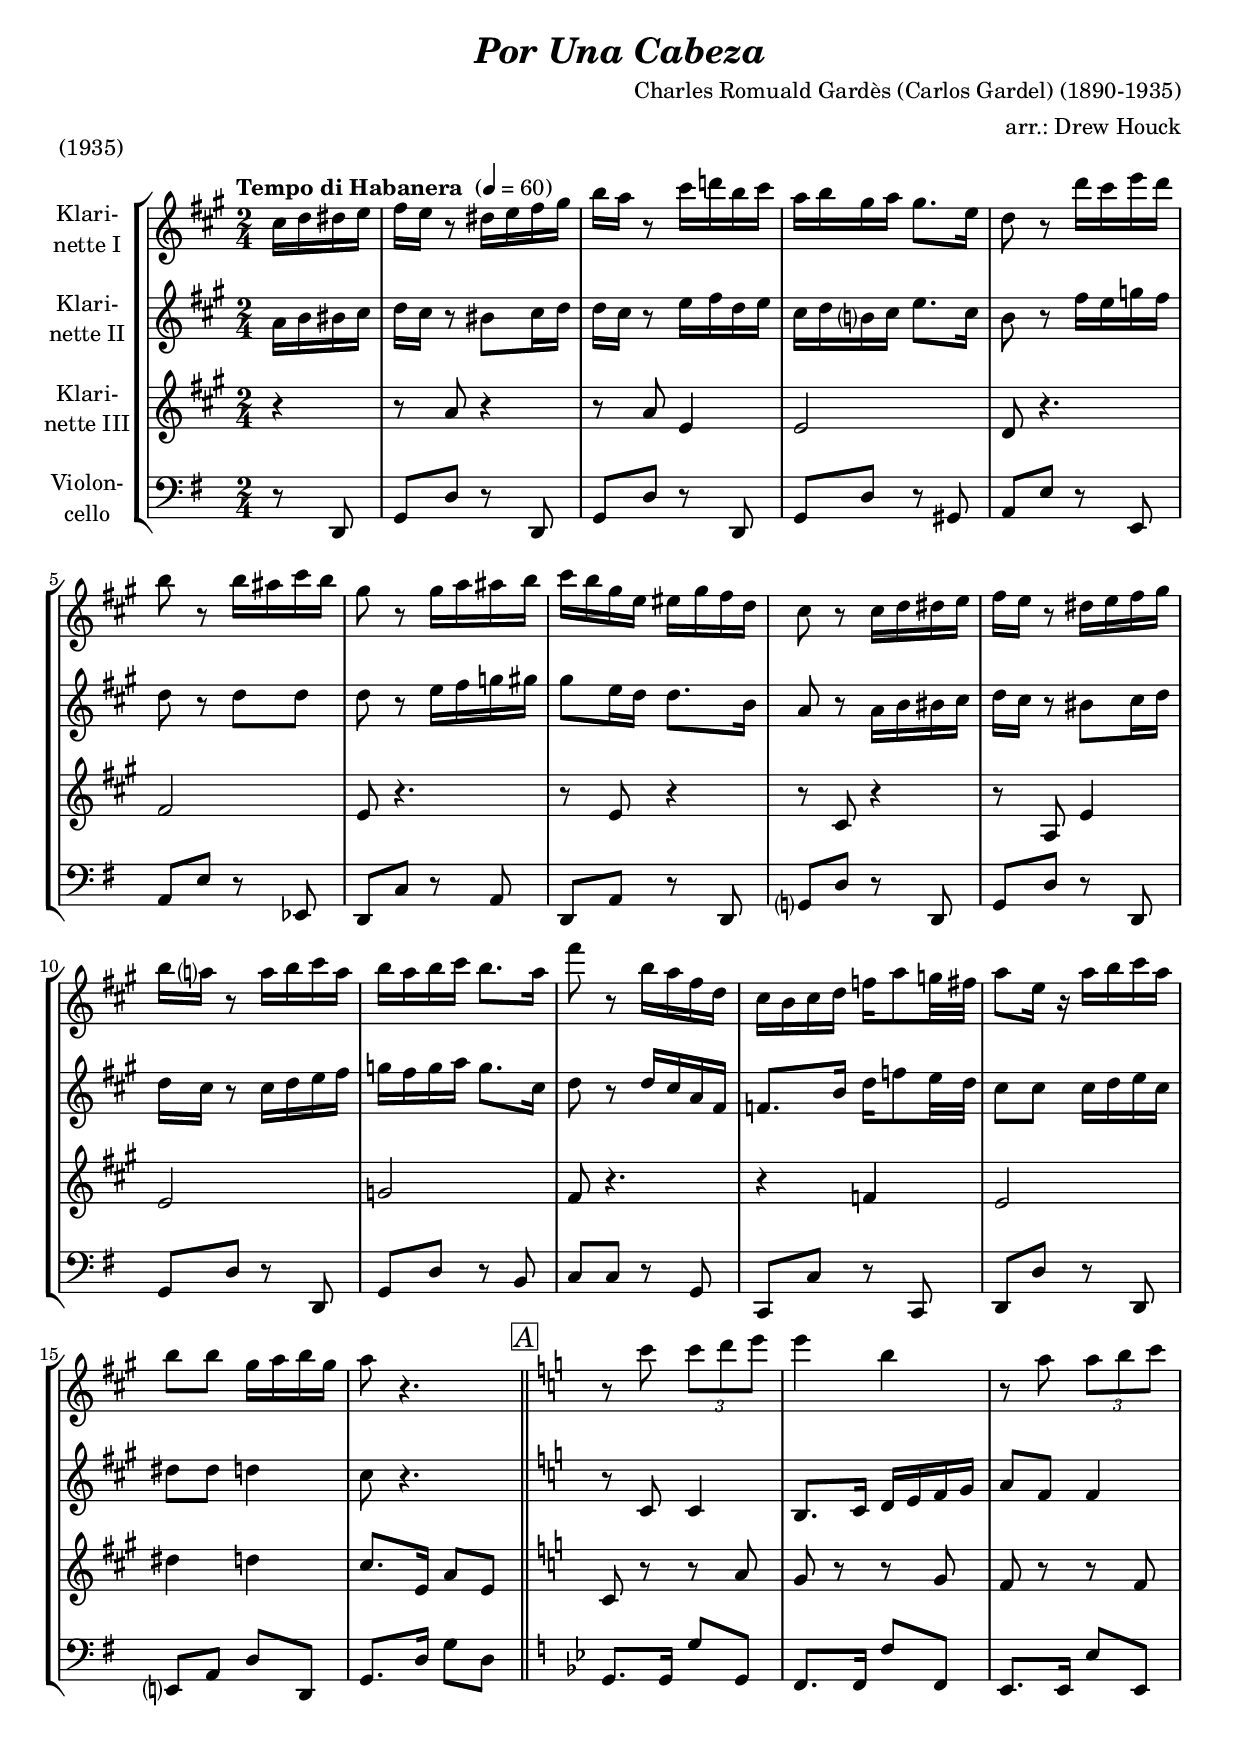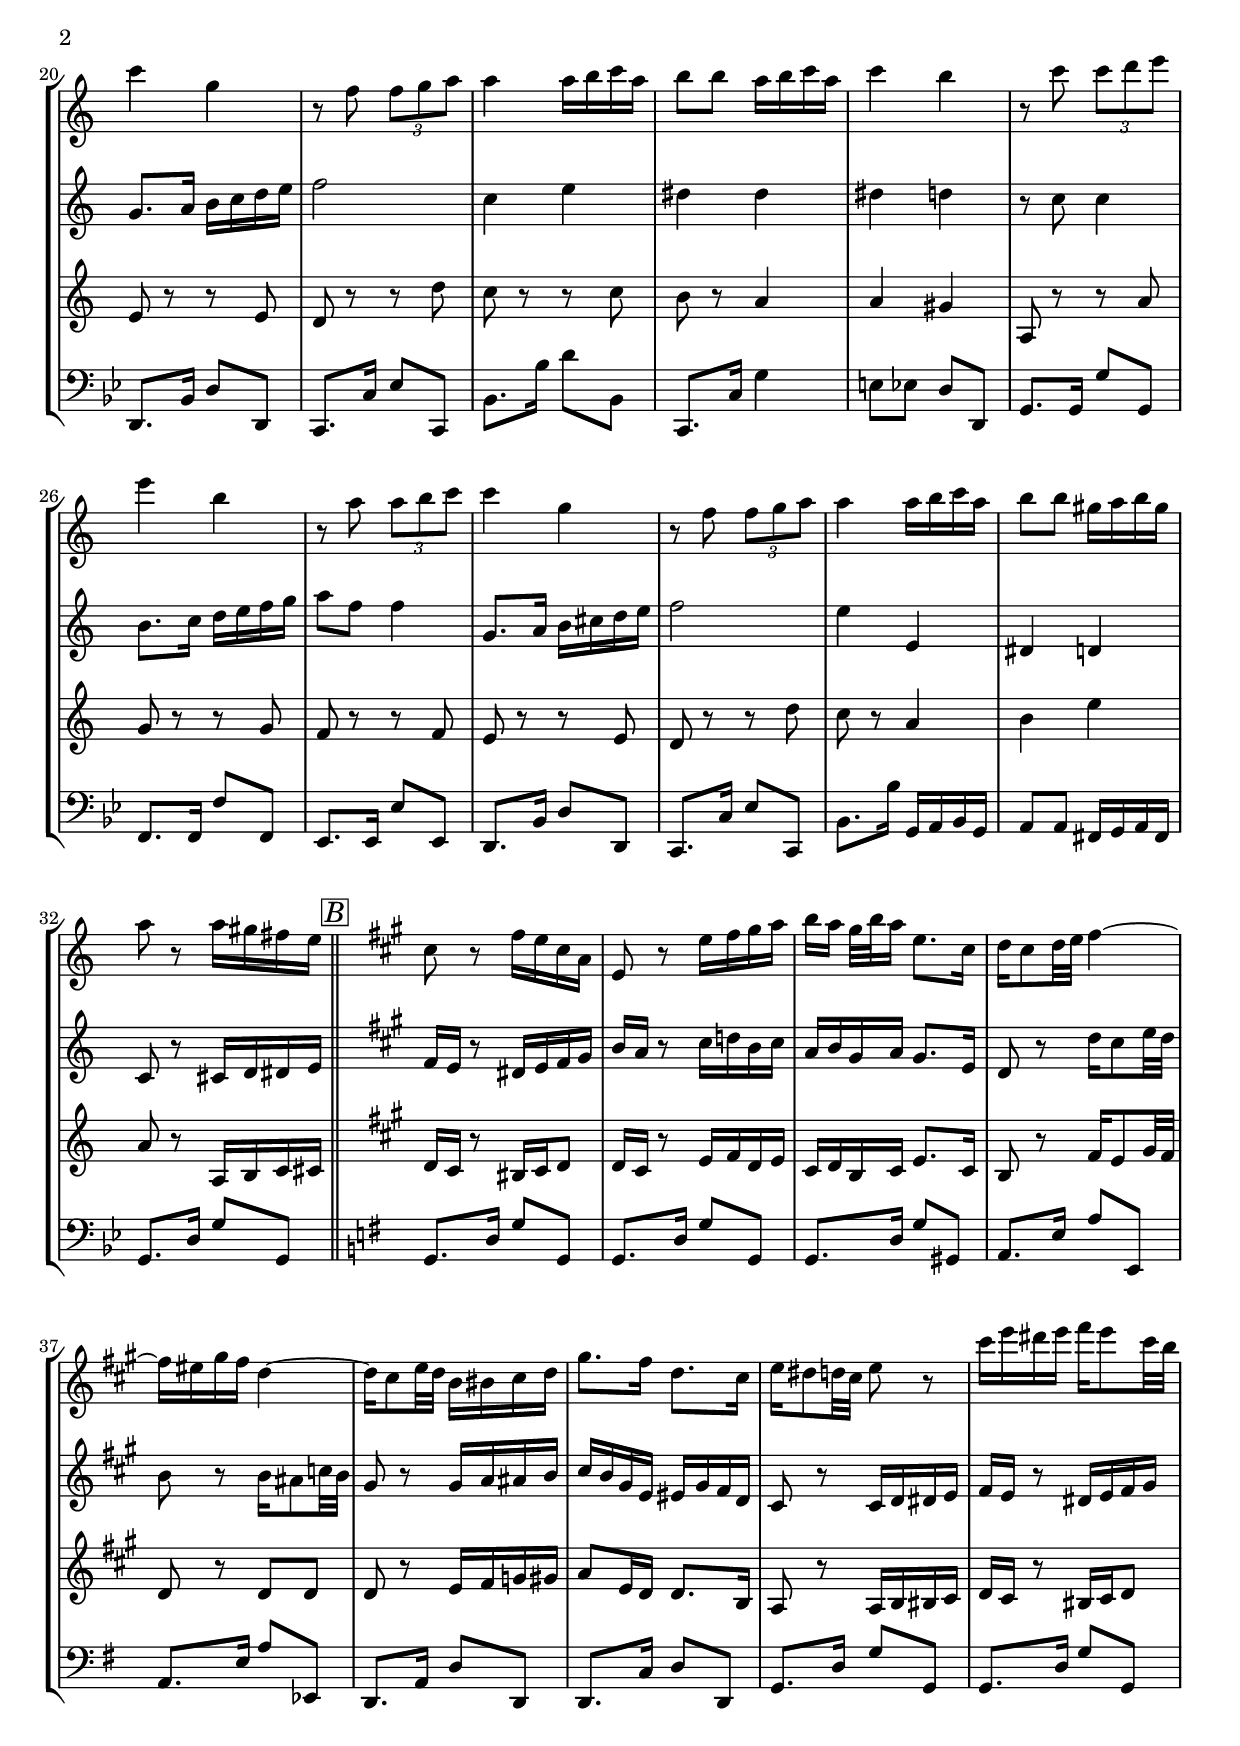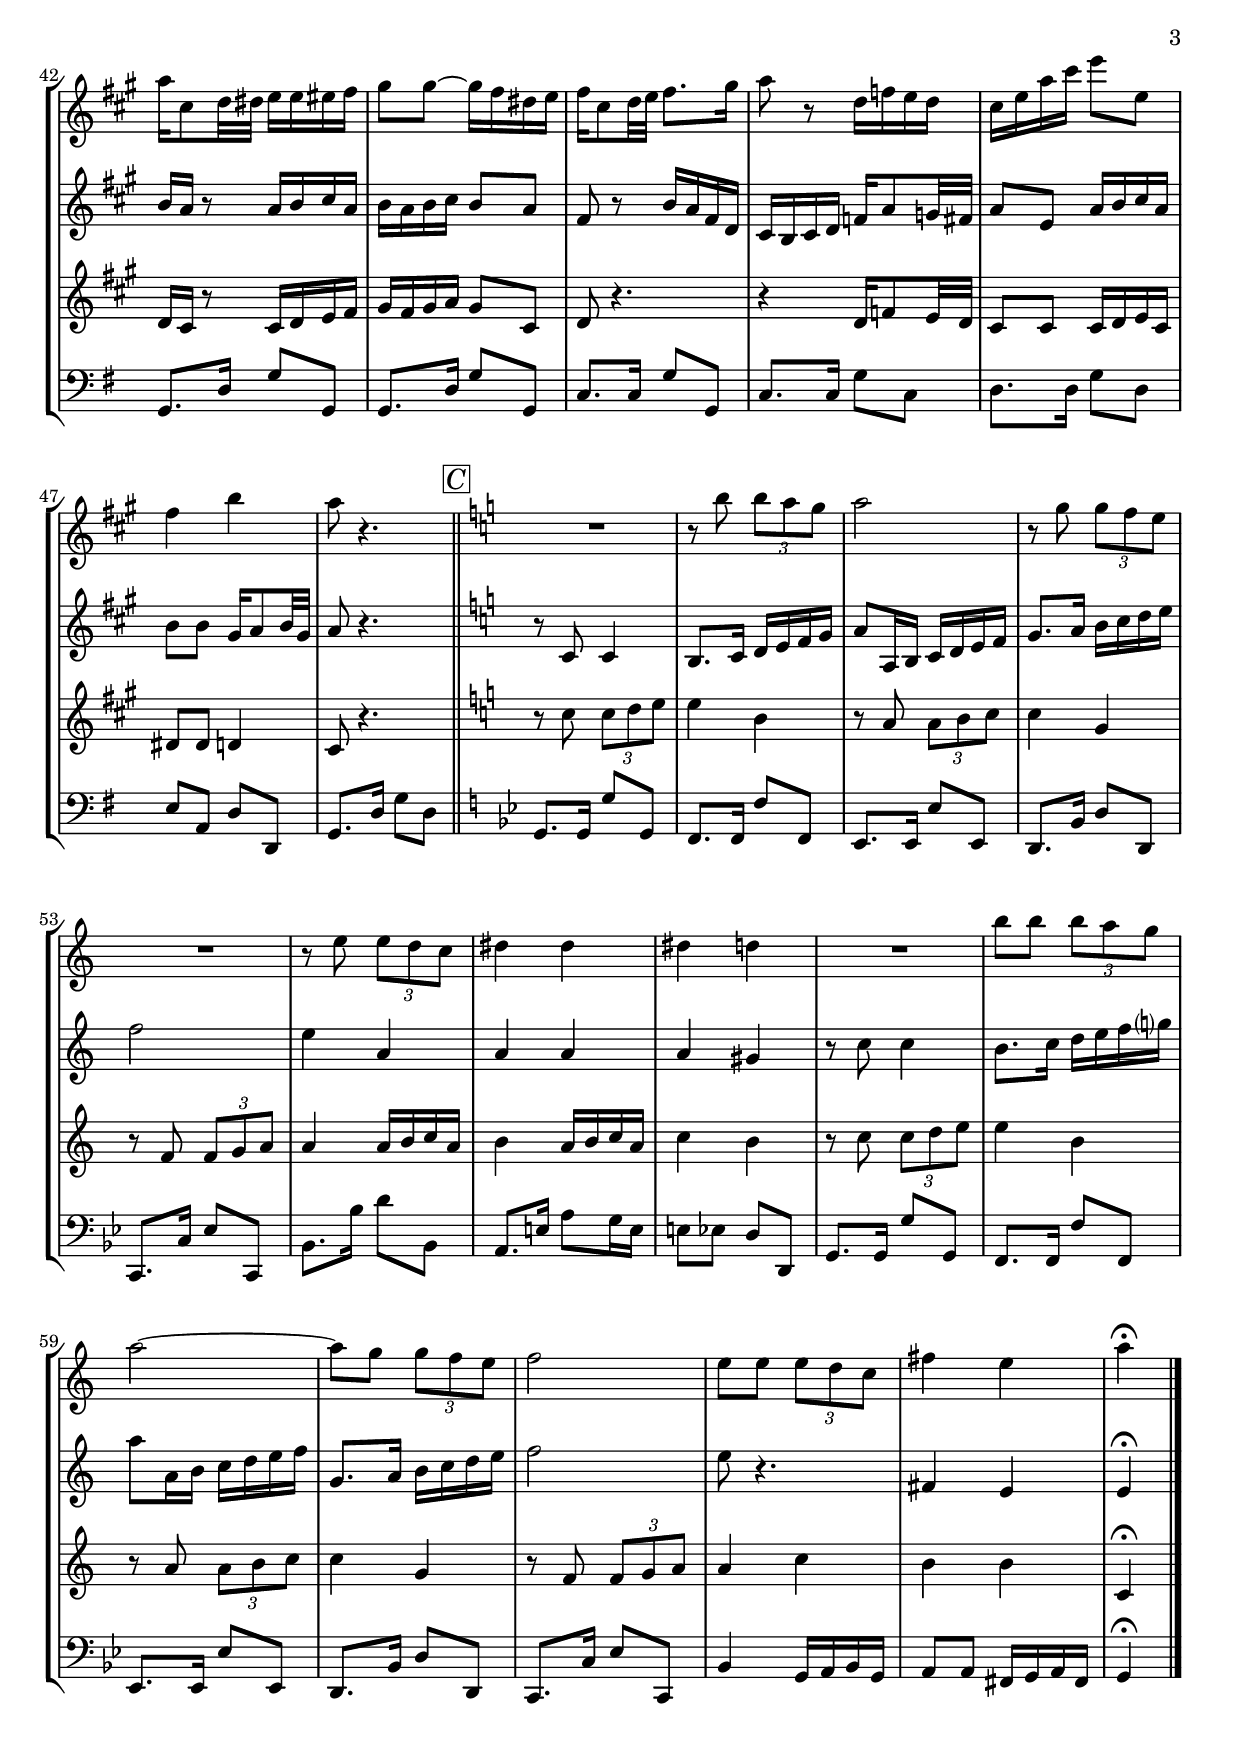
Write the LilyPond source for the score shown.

\version "2.18.2"
\include "deutsch.ly"
  
#(set-global-staff-size 19.5)

\header {
  title     = \markup \bold \italic "Por Una Cabeza"
  composer  = "Charles Romuald Gardès (Carlos Gardel) (1890-1935)"
  arranger  = "arr.: Drew Houck"
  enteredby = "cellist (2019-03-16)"
  piece     = "(1935)"
}

voiceconsts = {
  \key f \major
  \time 2/4
  \clef "treble"
%  \numericTimeSignature
  \compressFullBarRests
  % Set default beaming for all staves
% \set Timing.beamExceptions = #'()
% \set Timing.baseMoment     = #(ly:make-moment 1 4)
% \set Timing.beatStructure  = #'(1 1 1)
  \tempo "Tempo di Habanera " 4=60
}

micl = "clarinet"
mifl = "flute"
miob = "oboe"
mifh = "french horn"
misx = "tenor sax"
mist = "string ensemble 1"
miba = "cello"

boxa = { \bar "||" \mark \markup \box \italic "A" \key f \minor }
boxb = { \bar "||" \mark \markup \box \italic "B" \key f \major }
boxc = { \bar "||" \mark \markup \box \italic "C" \key f \minor }

va = \relative c'' {
  \voiceconsts

  \partial 4 a16 b h c
  d c r8 h16 c d e
  g f r8 a16 b! g a
  f g e f e8. c16
  b8 r b'16 a c b

  g8 r g16 fis a g
  e8 r e16 f fis g
  a g e c cis e d b
  a8 r a16 b h c
  d c r8 h16 c d e

  g f? r8 f16 g a f
  g f g a g8. f16
  d'8 r g,16 f d b
  a g a b des f8 es32 d
  f8 c16 r f g a f

  g8 g e16 f g e
  f8 r4. \boxa
  r8 as \tuplet 3/2 4 { as b c }
  c4 g
  r8 f \tuplet 3/2 4 { f g as }
  as4 es
  r8 des \tuplet 3/2 4 { des es f }
  f4 f16 g as f

  g8 g f16 g as f
  as4 g
  r8 as \tuplet 3/2 4 { as b c }
  c4 g
  r8 f \tuplet 3/2 4 { f g as }
  as4 es
  r8 des \tuplet 3/2 4 { des es f }
  f4 f16 g as f

  g8 g e16 f g e
  f8 r f16 e d c \boxb
  a8 r d16 c a f
  c8 r c'16 d e f
  g f e32[ g f16] c8. a16

  b a8 b32 c d4~
  d16 cis e d b4~
  b16 a8 c32 b g16 gis a b
  e8. d16 b8. a16
  c h8 b32 a c8 r

  a'16 c h c d c8 a32 g
  f16 a,8 b32 h c16 c cis d
  e8 e~ e16 d h c
  d a8 b32 c d8. e16
  f8 r b,16 des c b

  a c f a c8 c,
  d4 g
  f8 r4. \boxc
  R2
  r8 g \tuplet 3/2 4 { g f es }
  f2
  r8 es \tuplet 3/2 4 { es des c }
  R2
  r8 c \tuplet 3/2 4 { c b as }
  h4 h

  h b
  R2
  g'8 g \tuplet 3/2 4 { g f es }
  f2~
  f8 es \tuplet 3/2 4 { es des c }
  des2
  c8 c \tuplet 3/2 4 { c b as }
  d4 c
  f\fermata \bar "|."
}

vb = \relative c' {
  \voiceconsts

  \partial 4 f16 g gis a
  b a r8 gis a16 b
  b a r8 c16 d b c
  a b g? a c8. a16
  g8 r d'16 c es d

  b8 r b b
  b r c16 d es e
  e8 c16 b b8. g16
  f8 r f16 g gis a
  b a r8 gis a16 b
  b a r8 a16 b c d

  es d es f es8. a,16
  b8 r b16 a f d
  des8. g16 b des8 c32 b
  a8 a a16 b c a
  h8 h b4
  a8 r4. \boxa

  r8 as, as4
  g8. as16 b c des es
  f8 des des4
  es8. f16 g as b c
  des2
  as4 c
  h h
  h b
  r8 as as4

  g8. as16 b c des es
  f8 des des4
  es,8. f16 g a b c
  des2
  c4 c,
  h b
  as8 r a16 b h c \boxb
  d c r8 h16 c d e
  g f r8 a16 b! g a
  f g e f e8. c16
  b8 r b'16 a8 c32 b
  g8 r g16 fis8 as32 g

  e8 r e16 f fis g
  a g e c cis e d b
  a8 r a16 b h c
  d c r8 h16 c d e
  g f r8 f16 g a f

  g f g a g8 f
  d r g16 f d b
  a g a b des f8 es32 d
  f8 c f16 g a f
  g8 g e16 f8 g32 e

  f8 r4. \boxc
  r8 as, as4
  g8. as16 b c des es
  f8 f,16 g as b c des
  es8. f16 g as b c
  des2
  c4 f,

  f f
  f e
  r8 as as4
  g8. as16 b c des es?
  f8 f,16 g as b c des
  es,8. f16 g as b c
  des2
  c8 r4.
  d,4 c
  c\fermata \bar "|."
}

vc = \relative c' {
  \voiceconsts
  \clef "treble"

  \partial 4 r4
  r8 f r4
  r8 f c4
  c2
  b8 r4.
  d2
  c8 r4.
  r8 c r4
  r8 a r4
  r8 f c'4

  c2
  es
  d8 r4.
  r4 des
  c2
  h'4 b
  a8. c,16 f8 c \boxa
  as r r f'
  es r r es
  des r r des

  c r r c
  b r r b'
  as r r as
  g r f4
  f e
  f,8 r r f'
  es r r es
  des r r des

  c r r c
  b r r b'
  as r f4
  g c
  f,8 r f,16 g as a \boxb
  b a r8 gis16 a b8

  b16 a r8 c16 d b c
  a b g a c8. a16
  g8 r d'16 c8 e32 d
  b8 r b b
  b r c16 d es e

  f8 c16 b b8. g16
  f8 r f16 g gis a
  b a r8 gis16 a b8
  b16 a r8 a16 b c d
  e d e f e8 a,

  b r4.
  r4 b16 des8 c32 b
  a8 a a16 b c a
  h8 h b4
  a8 r4. \boxc
  r8 as' \tuplet 3/2 4 { as b c }
  c4 g

  r8 f \tuplet 3/2 4 { f g as }
  as4 es
  r8 des \tuplet 3/2 4 { des es f }
  f4 f16 g as f
  g4 f16 g as f
  as4 g
  r8 as \tuplet 3/2 4 { as b c }
  c4 g

  r8 f \tuplet 3/2 4 { f g as }
  as4 es
  r8 des \tuplet 3/2 4 { des es f }
  f4 as
  g g
  as,\fermata \bar "|."
}

vd = \relative c {
  \voiceconsts
  \clef "bass"

  \partial 4 r8 c
  f c' r c,
  f c' r c,
  f c' r fis,
  g d' r d,
  g d' r des,
  c b' r g

  c, g' r c,
  f? c' r c,
  f c' r c,
  f c' r c,
  f c' r a
  b b r f
  b, b' r b,
  c c' r c,

  d? g c c,
  f8. c'16 f8 c \boxa
  f,8. f16 f'8 f,
  es8. es16 es'8 es,
  des8. des16 des'8 des,
  c8. as'16 c8 c,
  b8. b'16 des8 b,

  as'8. as'16 c8 as,
  b,8. b'16 f'4
  d8 des c c,
  f8. f16 f'8 f,
  es8. es16 es'8 es,
  des8. des16 des'8 des,
  c8. as'16 c8 c,

  b8. b'16 des8 b,
  as'8. as'16 f, g as f
  g8 g e16 f g e
  f8. c'16 f8 f, \boxb
  f8. c'16 f8 f,
  f8. c'16 f8 f,

  f8. c'16 f8 fis,
  g8. d'16 g8 d,
  g8. d'16 g8 des,
  c8. g'16 c8 c,
  c8. b'16 c8 c,
  f8. c'16 f8 f,
  f8. c'16 f8 f,

  f8. c'16 f8 f,
  f8. c'16 f8 f,
  b8. b16 f'8 f,
  b8. b16 f'8 b,
  c8. c16 f8 c
  d8 g, c c,
  f8. c'16 f8 c \boxc

  f,8. f16 f'8 f,
  es8. es16 es'8 es,
  des8. des16 des'8 des,
  c8. as'16 c8 c,
  b8. b'16 des8 b,
  as'8. as'16 c8 as,
  g8. d'16 g8 f16 d

  d8 des c c,
  f8. f16 f'8 f,
  es8. es16 es'8 es,
  des8. des16 des'8 des,
  c8. as'16 c8 c,
  b8. b'16 des8 b,
  as'4 f16 g as f

  g8 g e16 f g e
  f4\fermata \bar "|."
}


music = \new StaffGroup <<
      \new Staff {
	\set Staff.midiInstrument = \micl
	\set Staff.instrumentName = \markup \center-column { "Klari-" "nette I" }
	\transpose f a { \va }
      }

      \new Staff {
	\set Staff.midiInstrument = \micl
	\set Staff.instrumentName = \markup \center-column { "Klari-" "nette II" }
	\transpose f a { \vb }
      }

      \new Staff {
	\set Staff.midiInstrument = \micl
	\set Staff.instrumentName = \markup \center-column { "Klari-" "nette III" }
	\transpose f a { \vc }
      }

      \new Staff {
	\set Staff.midiInstrument = \miba
	\set Staff.instrumentName = \markup \center-column { "Violon-" "cello" }
	\transpose f g, { \vd }
      }
>>

\book {
  \score {
    \music
    \layout {}
  }

  \score {
    \unfoldRepeats \music

    \midi {
      \context {
        \Score
      }
    }
  }
}
